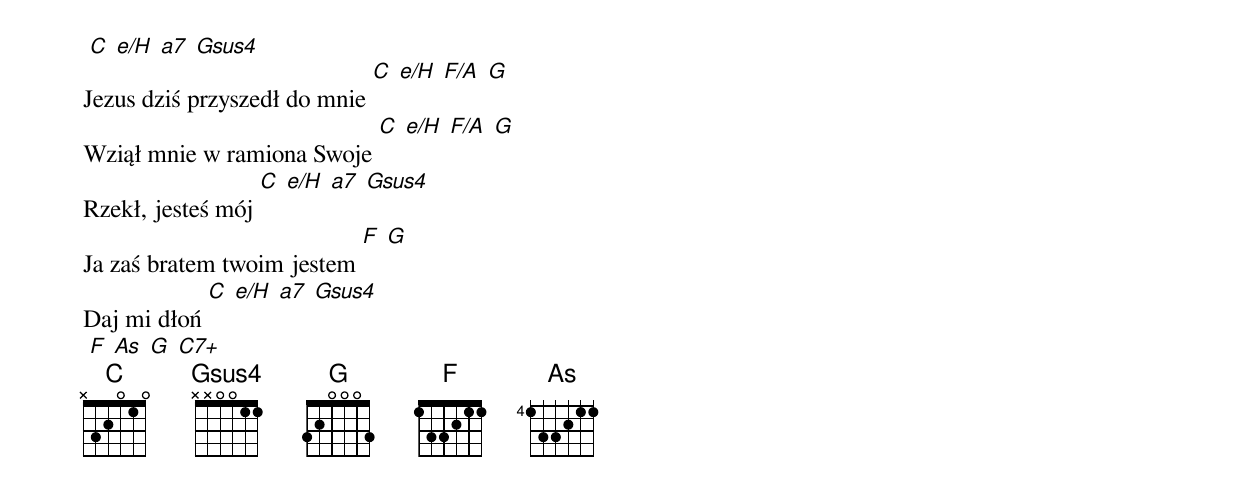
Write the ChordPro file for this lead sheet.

 [C] [e/H] [a7] [Gsus4]
Jezus dziś przyszedł do mnie [C] [e/H] [F/A] [G]
Wziął mnie w ramiona Swoje [C] [e/H] [F/A] [G]
Rzekł, jesteś mój [C] [e/H] [a7] [Gsus4]
Ja zaś bratem twoim jestem [F] [G]
Daj mi dłoń [C] [e/H] [a7] [Gsus4]
 [F] [As] [G] [C7+]
